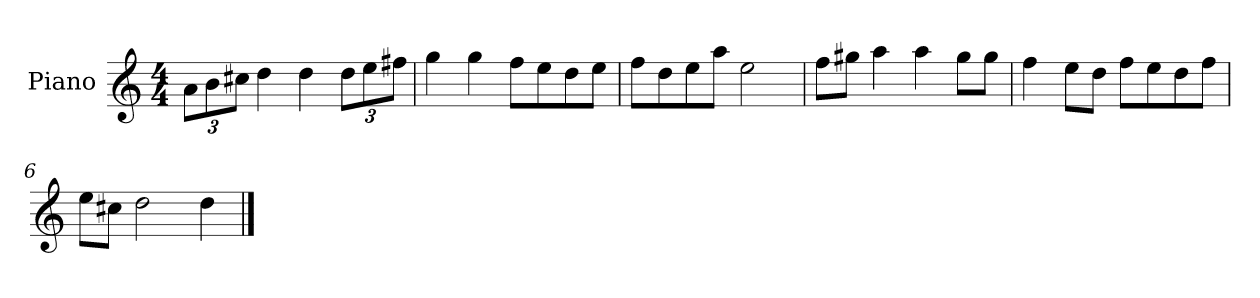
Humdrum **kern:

**kern
*part1
*staff1
*I"Piano
*I'P-no
*clefG2
*k[]
*M4/4
*MM90
*Xbrackettup
=1
12a\L
12b\
12cc#X\J
4dd\
4dd\
12dd\L
12ee\
12ff#X\J
=2
4gg\
4gg\
8ff\L
8ee\
8dd\
8ee\J
=3
8ff\L
8dd\
8ee\
8aa\J
2ee\
=4
8ff\L
8gg#X\J
4aa\
4aa\
8gg#\L
8gg#\J
=5
4ff\
8ee\L
8dd\J
8ff\L
8ee\
8dd\
8ff\J
!!LO:LB:g=z
=6
8ee\L
8cc#X\J
2dd\
4dd\
==
*-
